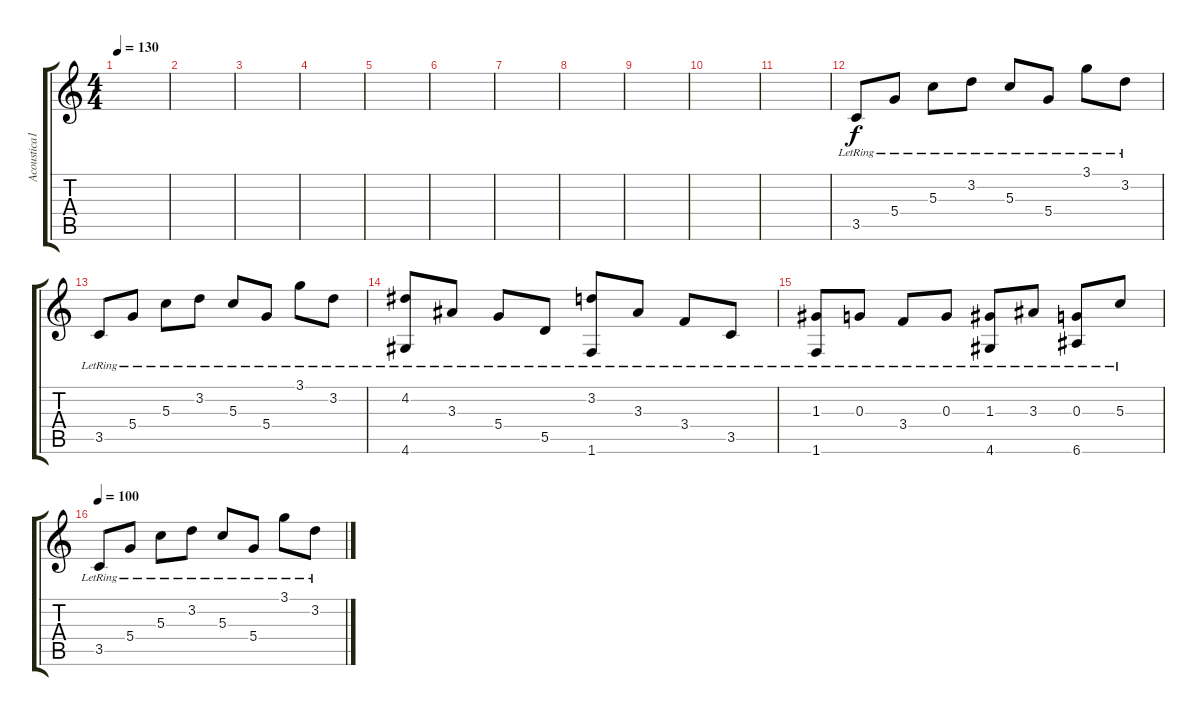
\track ("Acoustica1 y solos" "Acoustica1") {instrument acousticguitarnylon}
\staff {score tabs}
\tuning (E4 B3 G3 D3 A2 E2) {hide}
\ts (4 4)
\tempo 130
\clef g2
\ks c
|
|
|
|
|
|
|
|
|
|
|
3.5{lr}.8 5.4{lr}.8 5.3{lr}.8 3.2{lr}.8 5.3{lr}.8 5.4{lr}.8 3.1{lr}.8 3.2{lr}.8 |
3.5{lr}.8 5.4{lr}.8 5.3{lr}.8 3.2{lr}.8 5.3{lr}.8 5.4{lr}.8 3.1{lr}.8 3.2{lr}.8 |
(4.2{lr} 4.6{lr}).8 3.3{lr}.8 5.4{lr}.8 5.5{lr}.8 (3.2{lr} 1.6{lr}).8 3.3{lr}.8 3.4{lr}.8 3.5{lr}.8 |
(1.3{lr} 1.6{lr}).8 0.3{lr}.8 3.4{lr}.8 0.3{lr}.8 (1.3{lr} 4.6{lr}).8 3.3{lr}.8 (0.3{lr} 6.6{lr}).8 5.3{lr}.8 |
\tempo 100
3.5{lr}.8 5.4{lr}.8 5.3{lr}.8 3.2{lr}.8 5.3{lr}.8 5.4{lr}.8 3.1{lr}.8 3.2{lr}.8
